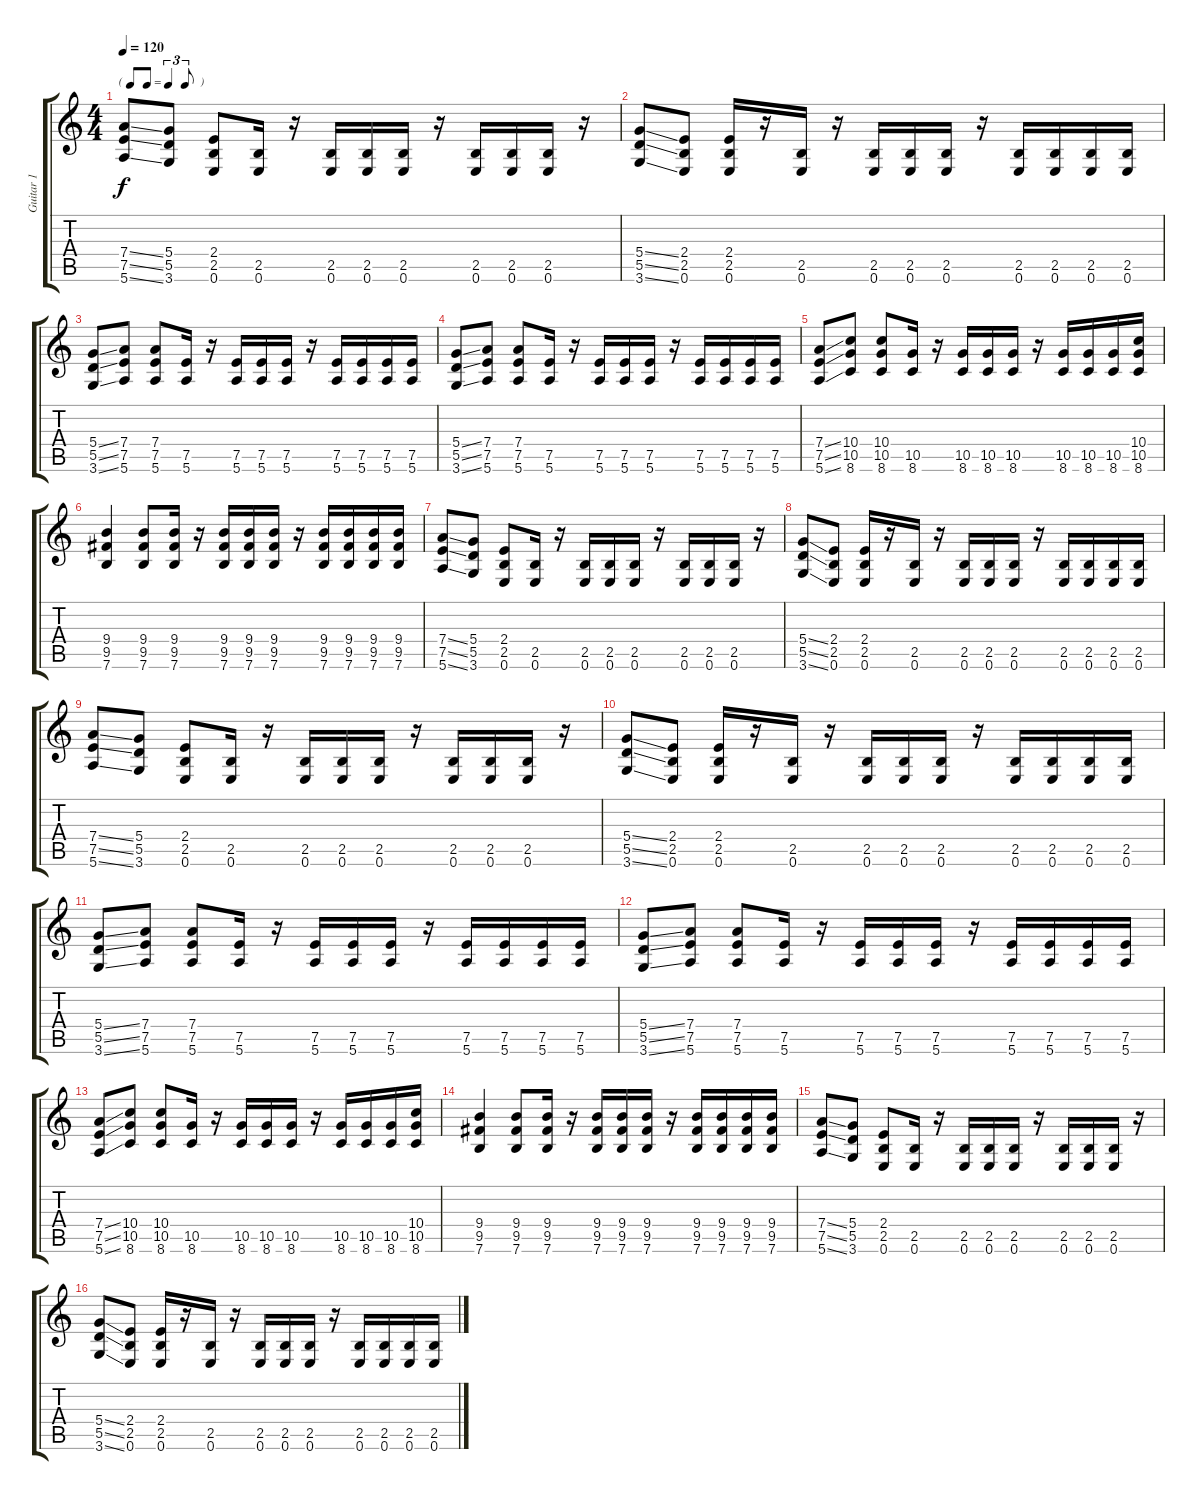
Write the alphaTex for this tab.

\track ("Guitar 1" "Guitar 1") {instrument distortionguitar}
\staff {score tabs}
\tuning (E4 B3 G3 D3 A2 E2) {hide}
\ts (4 4)
\tf triplet8th
\tempo 120
\clef g2
\ks c
(7.4{ss} 7.5{ss} 5.6{ss}).8{dy f} (5.4 5.5 3.6).8 (2.4 2.5 0.6).8 (2.5 0.6).16 r.16 (2.5 0.6).16 (2.5 0.6).16 (2.5 0.6).16 r.16 (2.5 0.6).16 (2.5 0.6).16 (2.5 0.6).16 r.16 |
(5.4{ss} 5.5{ss} 3.6{ss}).8 (2.4 2.5 0.6).8 (2.4 2.5 0.6).16 r.16 (2.5 0.6).16 r.16 (2.5 0.6).16 (2.5 0.6).16 (2.5 0.6).16 r.16 (2.5 0.6).16 (2.5 0.6).16 (2.5 0.6).16 (2.5 0.6).16 |
(5.4{ss} 5.5{ss} 3.6{ss}).8 (7.4 7.5 5.6).8 (7.4 7.5 5.6).8 (7.5 5.6).16 r.16 (7.5 5.6).16 (7.5 5.6).16 (7.5 5.6).16 r.16 (7.5 5.6).16 (7.5 5.6).16 (7.5 5.6).16 (7.5 5.6).16 |
(5.4{ss} 5.5{ss} 3.6{ss}).8 (7.4 7.5 5.6).8 (7.4 7.5 5.6).8 (7.5 5.6).16 r.16 (7.5 5.6).16 (7.5 5.6).16 (7.5 5.6).16 r.16 (7.5 5.6).16 (7.5 5.6).16 (7.5 5.6).16 (7.5 5.6).16 |
(7.4{ss} 7.5{ss} 5.6{ss}).8 (10.4 10.5 8.6).8 (10.4 10.5 8.6).8 (10.5 8.6).16 r.16 (10.5 8.6).16 (10.5 8.6).16 (10.5 8.6).16 r.16 (10.5 8.6).16 (10.5 8.6).16 (10.5 8.6).16 (10.4 10.5 8.6).16 |
(9.4 9.5 7.6).4 (9.4 9.5 7.6).8 (9.4 9.5 7.6).16 r.16 (9.4 9.5 7.6).16 (9.4 9.5 7.6).16 (9.4 9.5 7.6).16 r.16 (9.4 9.5 7.6).16 (9.4 9.5 7.6).16 (9.4 9.5 7.6).16 (9.4 9.5 7.6).16 |
(7.4{ss} 7.5{ss} 5.6{ss}).8 (5.4 5.5 3.6).8 (2.4 2.5 0.6).8 (2.5 0.6).16 r.16 (2.5 0.6).16 (2.5 0.6).16 (2.5 0.6).16 r.16 (2.5 0.6).16 (2.5 0.6).16 (2.5 0.6).16 r.16 |
(5.4{ss} 5.5{ss} 3.6{ss}).8 (2.4 2.5 0.6).8 (2.4 2.5 0.6).16 r.16 (2.5 0.6).16 r.16 (2.5 0.6).16 (2.5 0.6).16 (2.5 0.6).16 r.16 (2.5 0.6).16 (2.5 0.6).16 (2.5 0.6).16 (2.5 0.6).16 |
(7.4{ss} 7.5{ss} 5.6{ss}).8 (5.4 5.5 3.6).8 (2.4 2.5 0.6).8 (2.5 0.6).16 r.16 (2.5 0.6).16 (2.5 0.6).16 (2.5 0.6).16 r.16 (2.5 0.6).16 (2.5 0.6).16 (2.5 0.6).16 r.16 |
(5.4{ss} 5.5{ss} 3.6{ss}).8 (2.4 2.5 0.6).8 (2.4 2.5 0.6).16 r.16 (2.5 0.6).16 r.16 (2.5 0.6).16 (2.5 0.6).16 (2.5 0.6).16 r.16 (2.5 0.6).16 (2.5 0.6).16 (2.5 0.6).16 (2.5 0.6).16 |
(5.4{ss} 5.5{ss} 3.6{ss}).8 (7.4 7.5 5.6).8 (7.4 7.5 5.6).8 (7.5 5.6).16 r.16 (7.5 5.6).16 (7.5 5.6).16 (7.5 5.6).16 r.16 (7.5 5.6).16 (7.5 5.6).16 (7.5 5.6).16 (7.5 5.6).16 |
(5.4{ss} 5.5{ss} 3.6{ss}).8 (7.4 7.5 5.6).8 (7.4 7.5 5.6).8 (7.5 5.6).16 r.16 (7.5 5.6).16 (7.5 5.6).16 (7.5 5.6).16 r.16 (7.5 5.6).16 (7.5 5.6).16 (7.5 5.6).16 (7.5 5.6).16 |
(7.4{ss} 7.5{ss} 5.6{ss}).8 (10.4 10.5 8.6).8 (10.4 10.5 8.6).8 (10.5 8.6).16 r.16 (10.5 8.6).16 (10.5 8.6).16 (10.5 8.6).16 r.16 (10.5 8.6).16 (10.5 8.6).16 (10.5 8.6).16 (10.4 10.5 8.6).16 |
(9.4 9.5 7.6).4 (9.4 9.5 7.6).8 (9.4 9.5 7.6).16 r.16 (9.4 9.5 7.6).16 (9.4 9.5 7.6).16 (9.4 9.5 7.6).16 r.16 (9.4 9.5 7.6).16 (9.4 9.5 7.6).16 (9.4 9.5 7.6).16 (9.4 9.5 7.6).16 |
(7.4{ss} 7.5{ss} 5.6{ss}).8 (5.4 5.5 3.6).8 (2.4 2.5 0.6).8 (2.5 0.6).16 r.16 (2.5 0.6).16 (2.5 0.6).16 (2.5 0.6).16 r.16 (2.5 0.6).16 (2.5 0.6).16 (2.5 0.6).16 r.16 |
(5.4{ss} 5.5{ss} 3.6{ss}).8 (2.4 2.5 0.6).8 (2.4 2.5 0.6).16 r.16 (2.5 0.6).16 r.16 (2.5 0.6).16 (2.5 0.6).16 (2.5 0.6).16 r.16 (2.5 0.6).16 (2.5 0.6).16 (2.5 0.6).16 (2.5 0.6).16
